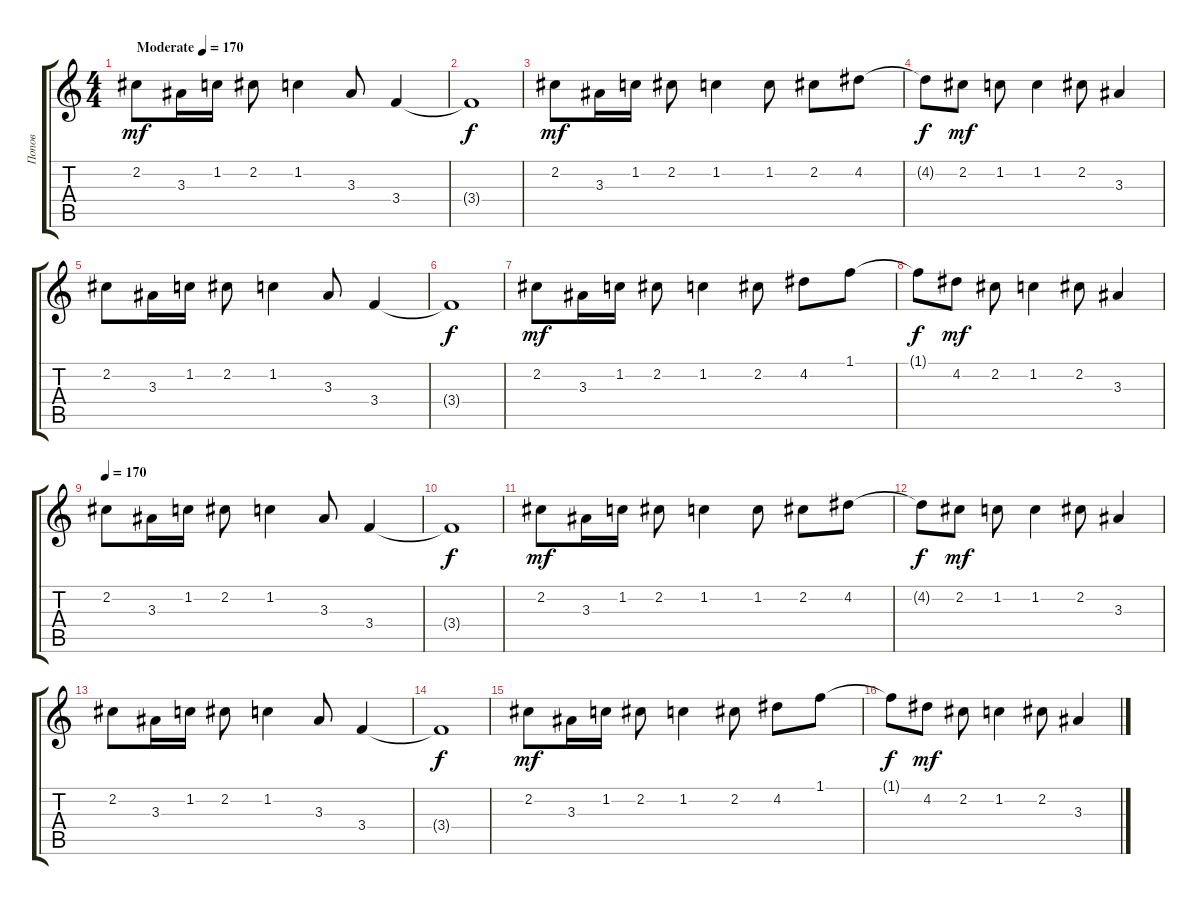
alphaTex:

\track ("Попов" "Попов") {instrument distortionguitar}
\staff {score tabs}
\tuning (E4 B3 G3 D3 A2 E2) {hide}
\ts (4 4)
\tempo (170 "Moderate")
\clef g2
\ks c
2.2.8{dy mf instrument distortionguitar} 3.3.16 1.2.16 2.2.8 1.2.4 3.3.8 3.4.4 |
3.4{t}.1{dy f} |
2.2.8{dy mf} 3.3.16 1.2.16 2.2.8 1.2.4 1.2.8 2.2.8 4.2.8 |
4.2{t}.8{dy f} 2.2.8{dy mf} 1.2.8 1.2.4 2.2.8 3.3.4 |
2.2.8 3.3.16 1.2.16 2.2.8 1.2.4 3.3.8 3.4.4 |
3.4{t}.1{dy f} |
2.2.8{dy mf} 3.3.16 1.2.16 2.2.8 1.2.4 2.2.8 4.2.8 1.1.8 |
1.1{t}.8{dy f} 4.2.8{dy mf} 2.2.8 1.2.4 2.2.8 3.3.4 |
\tempo 170
2.2.8 3.3.16 1.2.16 2.2.8 1.2.4 3.3.8 3.4.4 |
3.4{t}.1{dy f} |
2.2.8{dy mf} 3.3.16 1.2.16 2.2.8 1.2.4 1.2.8 2.2.8 4.2.8 |
4.2{t}.8{dy f} 2.2.8{dy mf} 1.2.8 1.2.4 2.2.8 3.3.4 |
2.2.8 3.3.16 1.2.16 2.2.8 1.2.4 3.3.8 3.4.4 |
3.4{t}.1{dy f} |
2.2.8{dy mf} 3.3.16 1.2.16 2.2.8 1.2.4 2.2.8 4.2.8 1.1.8 |
1.1{t}.8{dy f} 4.2.8{dy mf} 2.2.8 1.2.4 2.2.8 3.3.4
